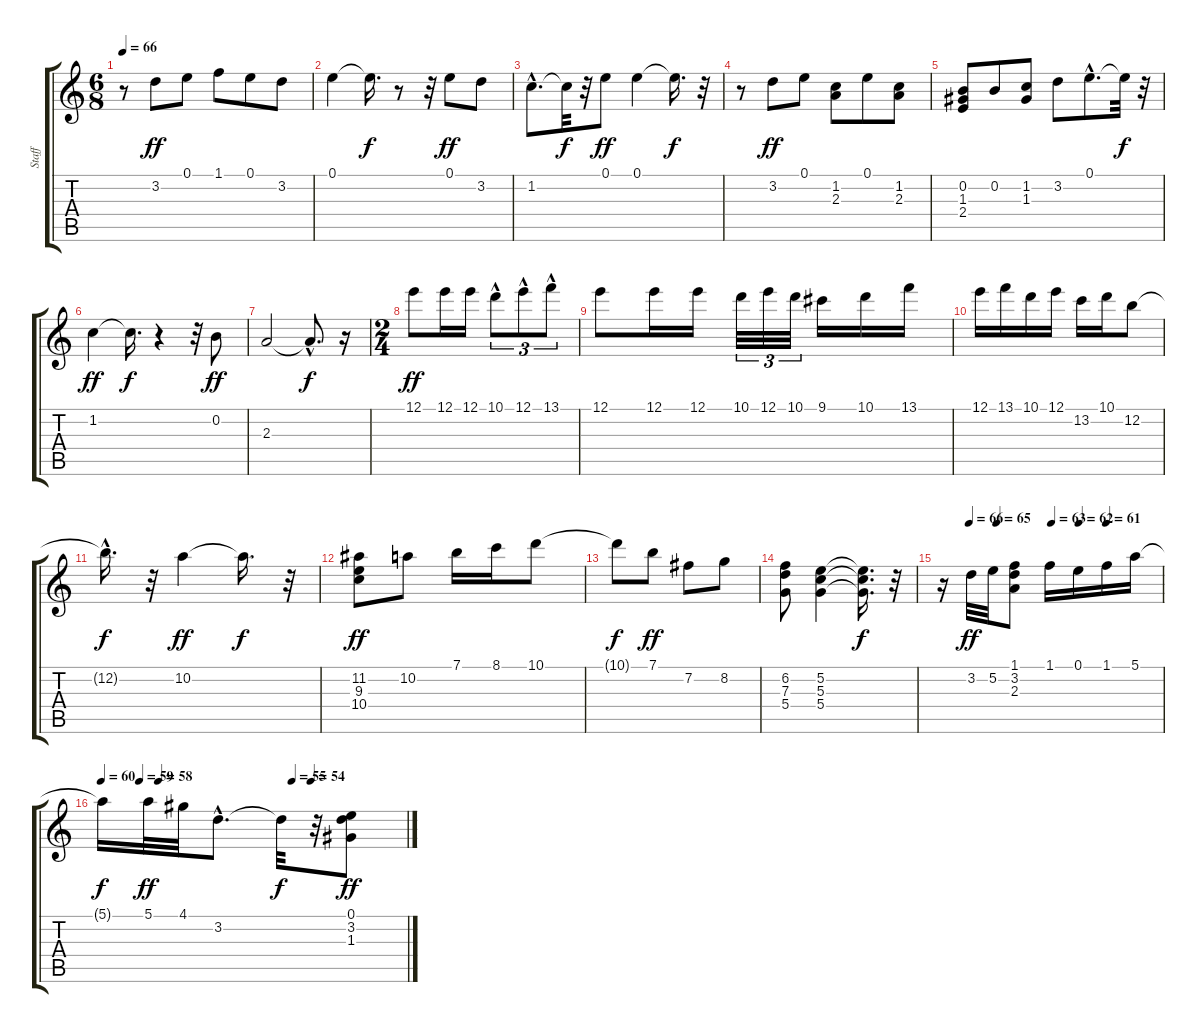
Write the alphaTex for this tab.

\track ("Staff" "Staff") {instrument acousticguitarnylon}
\staff {score tabs}
\tuning (E4 B3 G3 D3 A2 E2) {hide}
\ts (6 8)
\tempo 66
\clef g2
\ks c
r.8{dy ff} 3.2.8 0.1.8 1.1.8 0.1.8 3.2.8 |
0.1.4 0.1{t}.16{d dy f} r.8 r.32 0.1.8{dy ff} 3.2.8 |
1.2{hac}.8{d} 1.2{t}.32{dy f} r.32 0.1.8{dy ff} 0.1.4 0.1{t}.16{d dy f} r.32 |
r.8 3.2.8{dy ff} 0.1.8 (1.2 2.3).8 0.1.8 (1.2 2.3).8 |
(0.2 1.3 2.4).8 0.2.8 (1.2 1.3).8 3.2.8 0.1{hac}.8{d} 0.1{t}.32{dy f} r.32 |
1.2.4{dy ff} 1.2{t}.16{d dy f} r.4 r.32 0.2.8{dy ff} |
2.3.2 2.3{hac t}.8{d dy f} r.16 |
\ts (2 4)
12.1.8{dy ff} 12.1.16 12.1.16 10.1{hac}.8{tu (3 2)} 12.1{hac}.8{tu (3 2)} 13.1{hac}.8{tu (3 2)} |
12.1.8 12.1.16 12.1.16 10.1.32{tu (3 2)} 12.1.32{tu (3 2)} 10.1.32{tu (3 2)} 9.1.16 10.1.16 13.1.16 |
12.1.16 13.1.16 10.1.16 12.1.16 13.2.16 10.1.16 12.2.8 |
12.2{hac t}.16{d dy f} r.32 10.2.4{dy ff} 10.2{t}.16{d dy f} r.32 |
(11.2 9.3 10.4).8{dy ff} 10.2.8 7.1.16 8.1.16 10.1.8 |
10.1{t}.8{dy f} 7.1.8{dy ff} 7.2.8 8.2.8 |
(6.2 7.3 5.4).8 (5.2 5.3 5.4).4 (5.2{t} 5.3{t} 5.4{t}).16{d dy f} r.32 |
\tempo (66 0.125)
\tempo (65 0.25)
\tempo (63 0.5)
\tempo (62 0.625)
\tempo (61 0.75)
r.16 3.2.32{dy ff} 5.2.32 (1.1 3.2 2.3).8 1.1.16 0.1.16 1.1.16 5.1.16 |
\tempo 60
\tempo (59 0.125)
\tempo (58 0.1875)
\tempo (55 0.625)
\tempo (54 0.6875)
5.1{t}.16{dy f} 5.1.32{dy ff} 4.1.32 3.2{hac}.8{d} 3.2{t}.32{dy f} r.32 (0.1 3.2 1.3).8{dy ff}
